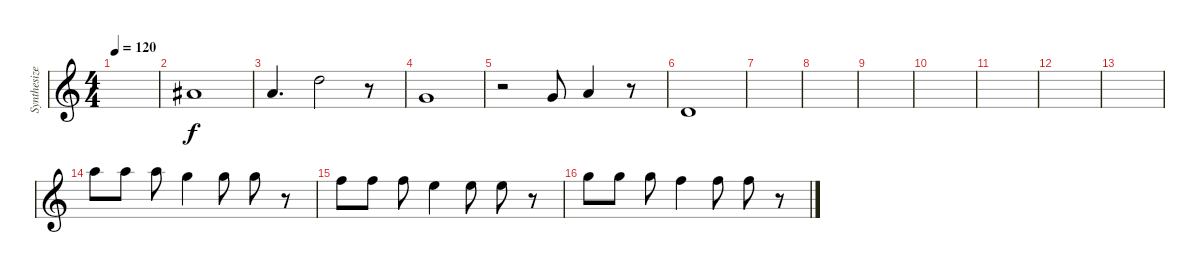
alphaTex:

\track ("Synthesizer" "Synthesize") {instrument pad2warm}
\staff {score}
\tuning (E4 B3 G3 D3 A2 E2 B1) {hide}
\ts (4 4)
\tempo 120
\clef g2
\ks c
|
6.1.1{dy f} |
5.1.4{d} 10.1.2 r.8 |
3.1.1 |
r.2 3.1.8 5.1.4 r.8 |
3.2.1 |
|
|
|
|
|
|
|
17.1.8 17.1.8 17.1.8 15.1.4 15.1.8 15.1.8 r.8 |
13.1.8 13.1.8 13.1.8 12.1.4 12.1.8 12.1.8 r.8 |
15.1.8 15.1.8 15.1.8 13.1.4 13.1.8 13.1.8 r.8
